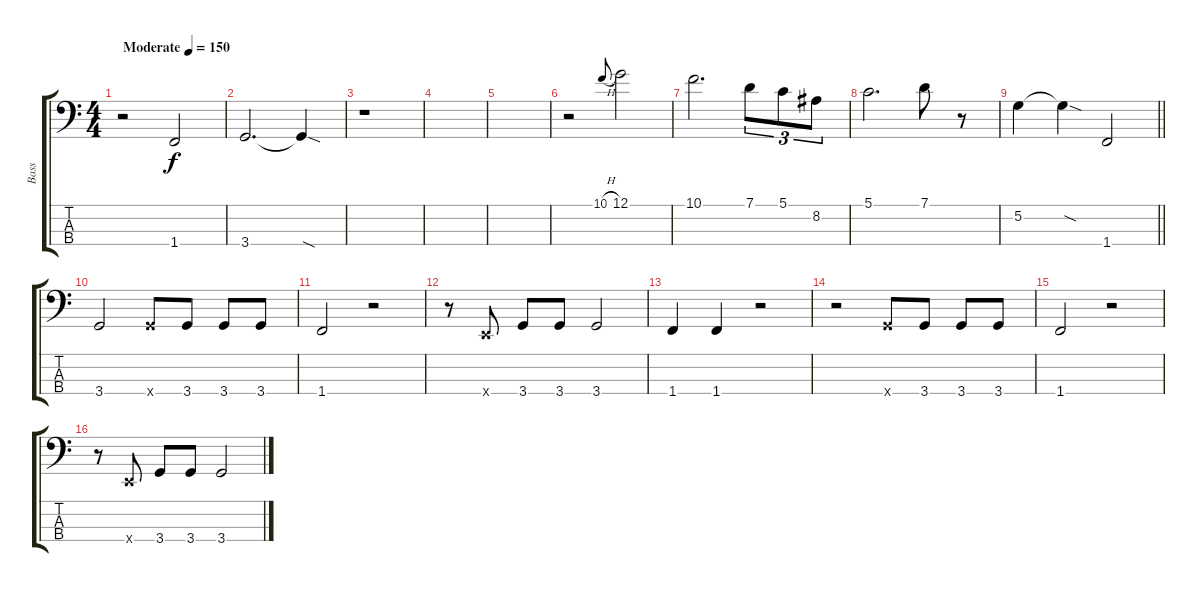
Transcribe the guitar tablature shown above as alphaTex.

\track ("Bass" "Bass") {instrument electricbassfinger}
\staff {score tabs}
\tuning (G2 D2 A1 E1) {hide}
\ts (4 4)
\tempo (150 "Moderate")
\clef f4
\ks c
r.2{dy f instrument electricbassfinger} 1.4.2 |
3.4.2{d} 3.4{sod t}.4 |
r.1 |
|
|
r.2 10.1{h}.8{gr onbeat} 12.1.2 |
10.1.2{d} 7.1.8{tu (3 2)} 5.1.8{tu (3 2)} 8.2.8{tu (3 2)} |
5.1.2{d} 7.1.8 r.8 |
\barLineRight lightlight
5.2.4 5.2{sod t}.4 1.4.2 |
\section ("" "")
3.4.2 3.4{x}.8 3.4.8 3.4.8 3.4.8 |
1.4.2 r.2 |
r.8 0.4{x}.8 3.4.8 3.4.8 3.4.2 |
1.4.4 1.4.4 r.2 |
r.2 3.4{x}.8 3.4.8 3.4.8 3.4.8 |
1.4.2 r.2 |
r.8 0.4{x}.8 3.4.8 3.4.8 3.4.2
